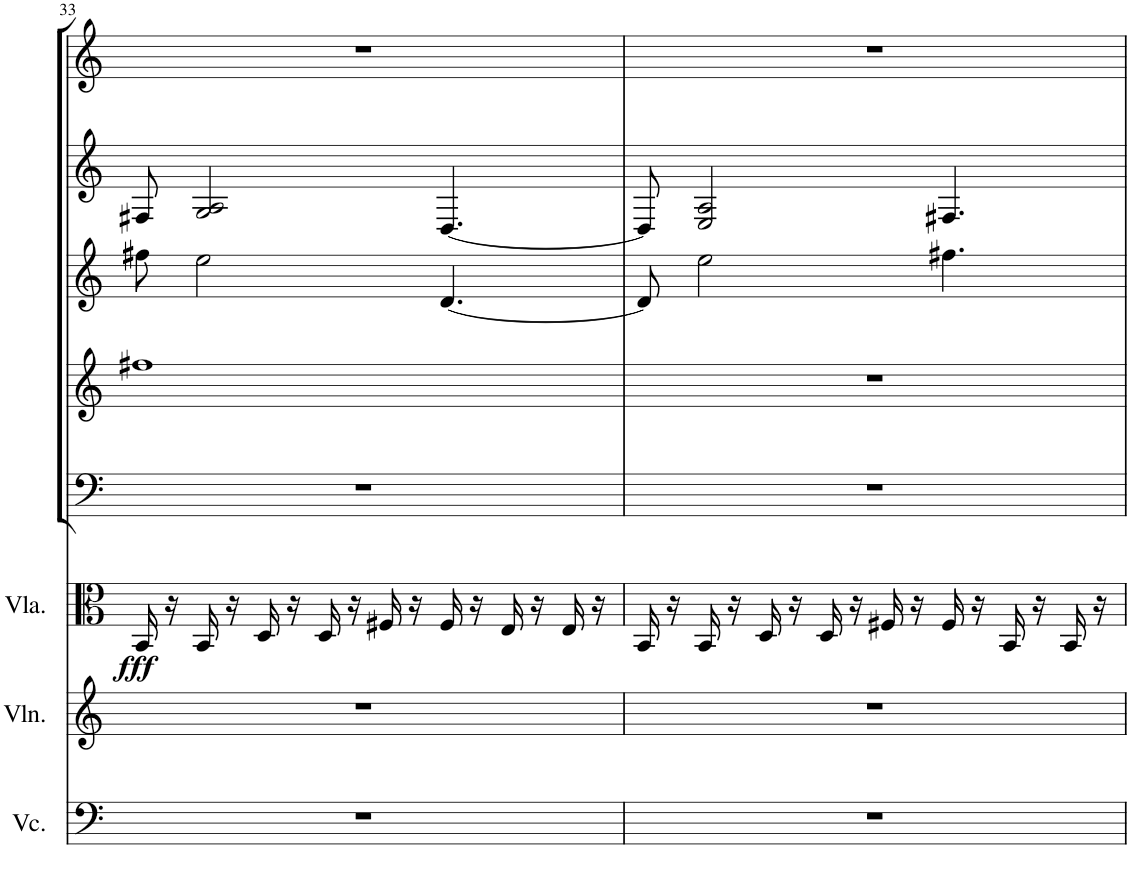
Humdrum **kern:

**kern	**kern	**kern	**dynam	**kern	**kern	**kern	**kern	**kern
*part8	*part7	*part6	*part6	*part5	*part4	*part3	*part2	*part1
*staff8	*staff7	*staff6	*staff6	*staff5	*staff4	*staff3	*staff2	*staff1
*I"Violoncello	*I"Violin	*I"Viola	*	*I"Bassoon	*I"Horn in F	*I"Bb Clarinet	*I"Oboe	*I"Flute
*I'Vc.	*I'Vln.	*I'Vla.	*	*I'Bsn	*I'Hn	*I'Cl	*I'Ob	*I'Fl
!!LO:PB:g=z
*clefF4	*clefG2	*clefC3	*	*clefF4	*clefG2	*clefG2	*clefG2	*clefG2
*	*	*	*	*	*ITrd4c7	*ITrd1c2	*	*
*k[]	*k[]	*k[]	*	*k[]	*k[]	*k[]	*k[]	*k[]
*M4/4	*M4/4	*M4/4	*	*M4/4	*M4/4	*M4/4	*M4/4	*M4/4
=33	=33	=33	=33	=33	=33	=33	=33	=33
!	!	!	!LO:DY:b	!	!	!	!	!
1r	1r	16BB/	fff	1r	1ff#X	8ff#X\	8F#X/	1r
.	.	16r	.	.	.	.	.	.
.	.	16BB/	.	.	.	2ee\	2G/ 2A/	.
.	.	16r	.	.	.	.	.	.
.	.	16D/	.	.	.	.	.	.
.	.	16r	.	.	.	.	.	.
.	.	16D/	.	.	.	.	.	.
.	.	16r	.	.	.	.	.	.
.	.	16F#X/	.	.	.	.	.	.
.	.	16r	.	.	.	.	.	.
.	.	16F#/	.	.	.	[4.d/	[4.D/	.
.	.	16r	.	.	.	.	.	.
.	.	16E/	.	.	.	.	.	.
.	.	16r	.	.	.	.	.	.
.	.	16E/	.	.	.	.	.	.
.	.	16r	.	.	.	.	.	.
=34	=34	=34	=34	=34	=34	=34	=34	=34
1r	1r	16BB/	.	1r	1r	8d/]	8D/]	1r
.	.	16r	.	.	.	.	.	.
.	.	16BB/	.	.	.	2ee\	2E/ 2A/	.
.	.	16r	.	.	.	.	.	.
.	.	16D/	.	.	.	.	.	.
.	.	16r	.	.	.	.	.	.
.	.	16D/	.	.	.	.	.	.
.	.	16r	.	.	.	.	.	.
.	.	16F#X/	.	.	.	.	.	.
.	.	16r	.	.	.	.	.	.
.	.	16F#/	.	.	.	4.ff#X\	4.F#X/	.
.	.	16r	.	.	.	.	.	.
.	.	16BB/	.	.	.	.	.	.
.	.	16r	.	.	.	.	.	.
.	.	16BB/	.	.	.	.	.	.
.	.	16r	.	.	.	.	.	.
=	=	=	=	=	=	=	=	=
*-	*-	*-	*-	*-	*-	*-	*-	*-
